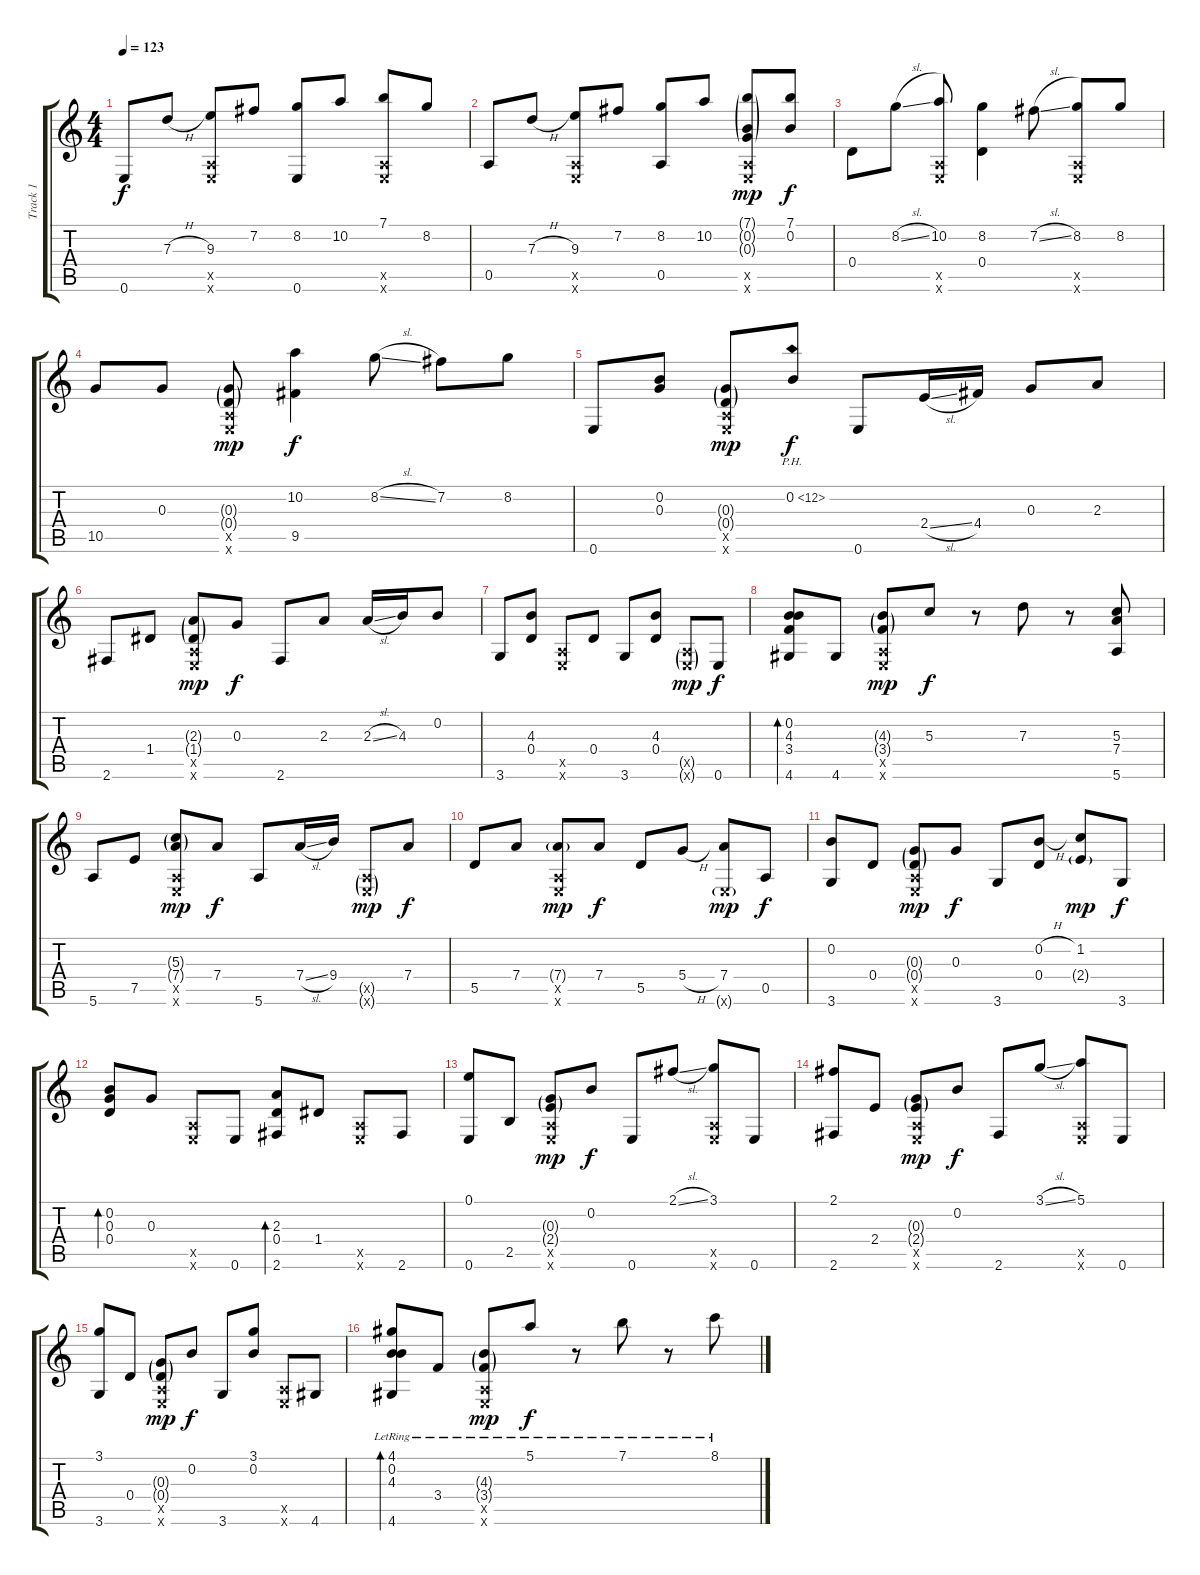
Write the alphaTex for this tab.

\track ("Track 1" "Track 1") {instrument acousticguitarsteel}
\staff {score tabs}
\tuning (E4 B3 G3 D3 A2 E2) {hide}
\ts (4 4)
\tempo 123
\clef g2
\ks c
0.6.8{dy f} 7.3{h}.8 (9.3 0.5{x} 0.6{x}).8 7.2.8 (8.2 0.6).8 10.2.8 (7.1 0.5{x} 0.6{x}).8 8.2.8 |
0.5.8 7.3{h}.8 (9.3 0.5{x} 0.6{x}).8 7.2.8 (8.2 0.5).8 10.2.8 (7.1{g} 0.2{g} 0.3{g} 0.5{x} 0.6{x}).8{dy mp} (7.1 0.2).8{dy f} |
0.4.8 8.2{sl}.8 (10.2 0.5{x} 0.6{x}).8 (8.2 0.4).4 7.2{sl}.8 (8.2 0.5{x} 0.6{x}).8 8.2.8 |
10.5.8 0.3.8 (0.3{g} 0.4{g} 0.5{x} 0.6{x}).8{dy mp} (10.2 9.5).4{dy f} 8.2{sl}.8 7.2.8 8.2.8 |
0.6.8 (0.2 0.3).8 (0.3{g} 0.4{g} 0.5{x} 0.6{x}).8{dy mp} 0.2{ph 12}.8{dy f} 0.6.8 2.4{sl}.16 4.4.16 0.3.8 2.3.8 |
2.6.8 1.4.8 (2.3{g} 1.4{g} 0.5{x} 0.6{x}).8{dy mp} 0.3.8{dy f} 2.6.8 2.3.8 2.3{sl}.16 4.3.16 0.2.8 |
3.6.8 (4.3 0.4).8 (0.5{x} 0.6{x}).8 0.4.8 3.6.8 (4.3 0.4).8 (0.5{g x} 0.6{g x}).8{dy mp} 0.6.8{dy f} |
(0.2 4.3 3.4 4.6).8{bd 480} 4.6.8 (4.3{g} 3.4{g} 0.5{x} 0.6{x}).8{dy mp} 5.3.8{dy f} r.8 7.3.8 r.8 (5.3 7.4 5.6).8 |
5.6.8 7.5.8 (5.3{g} 7.4{g} 0.5{x} 0.6{x}).8{dy mp} 7.4.8{dy f} 5.6.8 7.4{sl}.16 9.4.16 (0.5{g x} 0.6{g x}).8{dy mp} 7.4.8{dy f} |
5.5.8 7.4.8 (7.4{g} 0.5{x} 0.6{x}).8{dy mp} 7.4.8{dy f} 5.5.8 5.4{h}.8 (7.4 0.6{g x}).8{dy mp} 0.5.8{dy f} |
(0.2 3.6).8 0.4.8 (0.3{g} 0.4{g} 0.5{x} 0.6{x}).8{dy mp} 0.3.8{dy f} 3.6.8 (0.2{h} 0.4).8 (1.2 2.4{g}).8{dy mp} 3.6.8{dy f} |
(0.2 0.3 0.4).8{bd 120} 0.3.8 (0.5{x} 0.6{x}).8 0.6.8 (2.3 0.4 2.6).8{bd 60} 1.4.8 (0.5{x} 0.6{x}).8 2.6.8 |
(0.1 0.6).8 2.5.8 (0.3{g} 2.4{g} 0.5{x} 0.6{x}).8{dy mp} 0.2.8{dy f} 0.6.8 2.1{sl}.8 (3.1 0.5{x} 0.6{x}).8 0.6.8 |
(2.1 2.6).8 2.4.8 (0.3{g} 2.4{g} 0.5{x} 0.6{x}).8{dy mp} 0.2.8{dy f} 2.6.8 3.1{sl}.8 (5.1 0.5{x} 0.6{x}).8 0.6.8 |
(3.1 3.6).8 0.4.8 (0.3{g} 0.4{g} 0.5{x} 0.6{x}).8{dy mp} 0.2.8{dy f} 3.6.8 (3.1 0.2).8 (0.5{x} 0.6{x}).8 4.6.8 |
(4.1{lr} 0.2{lr} 4.3{lr} 4.6{lr}).8{bd 480} 3.4{lr}.8 (4.3{g lr} 3.4{g lr} 0.5{x} 0.6{x}).8{dy mp} 5.1{lr}.8{dy f} r.8 7.1{lr}.8 r.8 8.1{lr}.8
